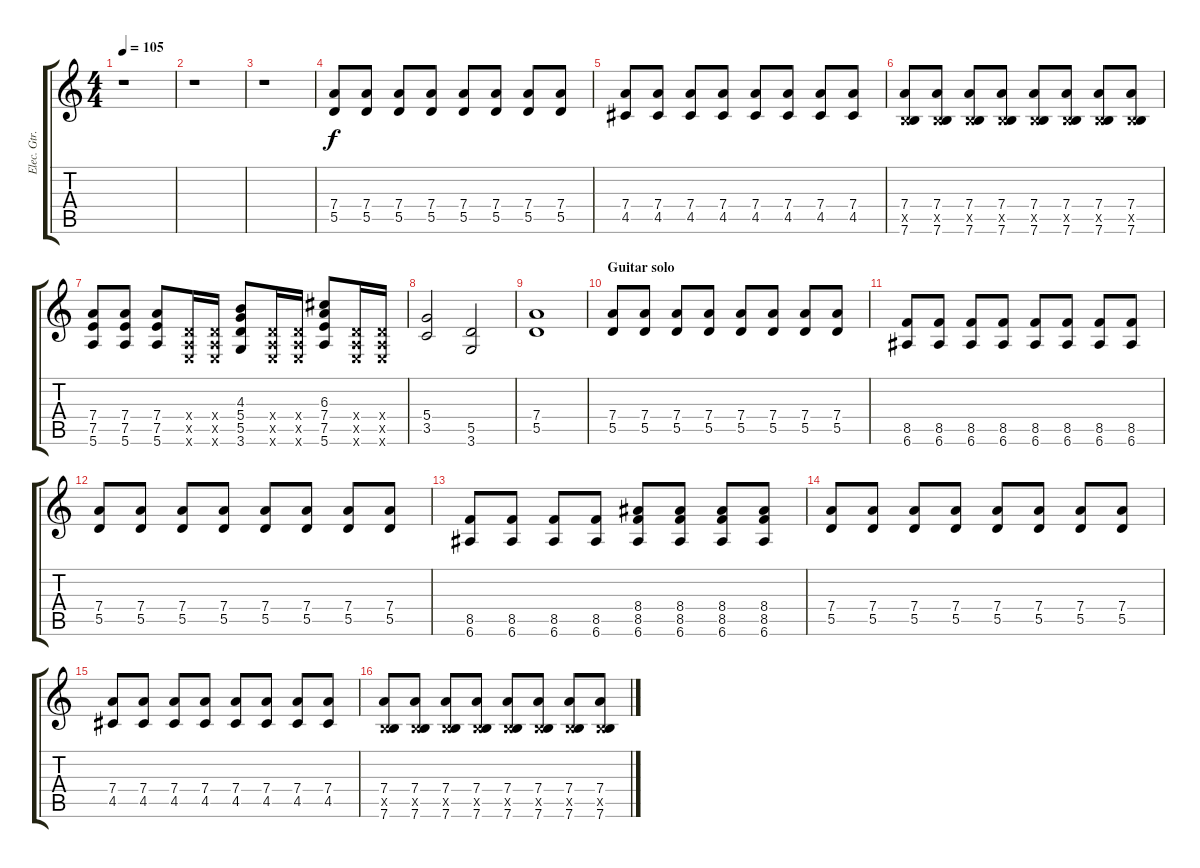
\track ("Elec. Gtr." "Elec. Gtr.") {instrument distortionguitar}
\staff {score tabs}
\tuning (E4 B3 G3 D3 A2 E2) {hide}
\ts (4 4)
\tempo 105
\clef g2
\ks c
r.1{dy f} |
r.1 |
r.1 |
(7.4 5.5).8 (7.4 5.5).8 (7.4 5.5).8 (7.4 5.5).8 (7.4 5.5).8 (7.4 5.5).8 (7.4 5.5).8 (7.4 5.5).8 |
(7.4 4.5).8 (7.4 4.5).8 (7.4 4.5).8 (7.4 4.5).8 (7.4 4.5).8 (7.4 4.5).8 (7.4 4.5).8 (7.4 4.5).8 |
(7.4 2.5{x} 7.6).8 (7.4 2.5{x} 7.6).8 (7.4 2.5{x} 7.6).8 (7.4 2.5{x} 7.6).8 (7.4 2.5{x} 7.6).8 (7.4 2.5{x} 7.6).8 (7.4 2.5{x} 7.6).8 (7.4 2.5{x} 7.6).8 |
(7.4 7.5 5.6).8 (7.4 7.5 5.6).8 (7.4 7.5 5.6).8 (0.4{x} 0.5{x} 0.6{x}).16 (0.4{x} 0.5{x} 0.6{x}).16 (4.3 5.4 5.5 3.6).8 (0.4{x} 0.5{x} 0.6{x}).16 (0.4{x} 0.5{x} 0.6{x}).16 (6.3 7.4 7.5 5.6).8 (0.4{x} 0.5{x} 0.6{x}).16 (0.4{x} 0.5{x} 0.6{x}).16 |
(5.4 3.5).2 (5.5 3.6).2 |
(7.4 5.5).1 |
\section ("" "Guitar solo")
(7.4 5.5).8 (7.4 5.5).8 (7.4 5.5).8 (7.4 5.5).8 (7.4 5.5).8 (7.4 5.5).8 (7.4 5.5).8 (7.4 5.5).8 |
(8.5 6.6).8 (8.5 6.6).8 (8.5 6.6).8 (8.5 6.6).8 (8.5 6.6).8 (8.5 6.6).8 (8.5 6.6).8 (8.5 6.6).8 |
(7.4 5.5).8 (7.4 5.5).8 (7.4 5.5).8 (7.4 5.5).8 (7.4 5.5).8 (7.4 5.5).8 (7.4 5.5).8 (7.4 5.5).8 |
(8.5 6.6).8 (8.5 6.6).8 (8.5 6.6).8 (8.5 6.6).8 (8.4 8.5 6.6).8 (8.4 8.5 6.6).8 (8.4 8.5 6.6).8 (8.4 8.5 6.6).8 |
(7.4 5.5).8 (7.4 5.5).8 (7.4 5.5).8 (7.4 5.5).8 (7.4 5.5).8 (7.4 5.5).8 (7.4 5.5).8 (7.4 5.5).8 |
(7.4 4.5).8 (7.4 4.5).8 (7.4 4.5).8 (7.4 4.5).8 (7.4 4.5).8 (7.4 4.5).8 (7.4 4.5).8 (7.4 4.5).8 |
(7.4 2.5{x} 7.6).8 (7.4 2.5{x} 7.6).8 (7.4 2.5{x} 7.6).8 (7.4 2.5{x} 7.6).8 (7.4 2.5{x} 7.6).8 (7.4 2.5{x} 7.6).8 (7.4 2.5{x} 7.6).8 (7.4 2.5{x} 7.6).8
